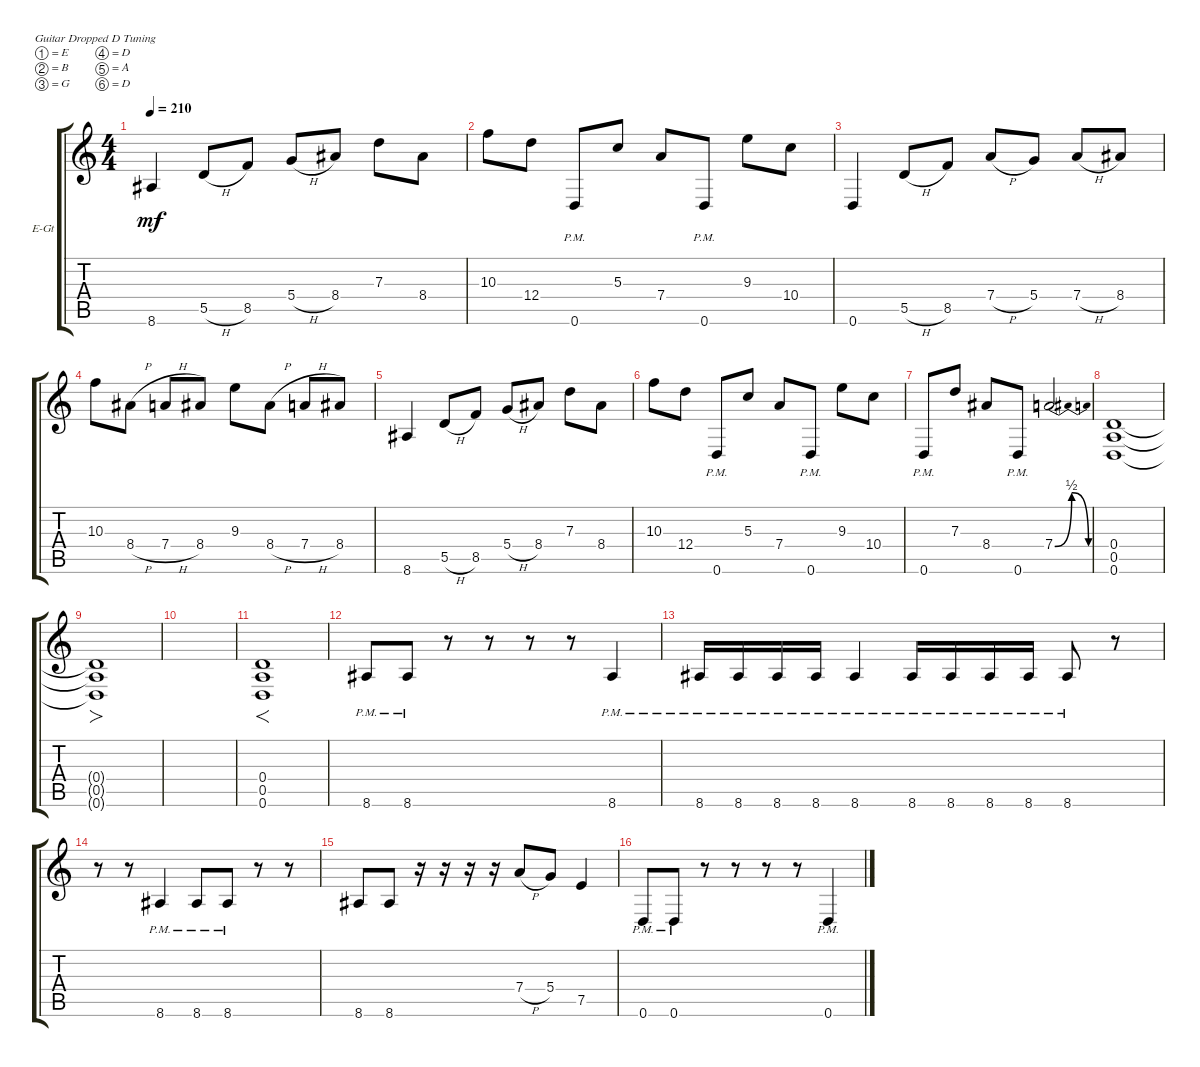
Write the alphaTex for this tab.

\defaultSystemsLayout 4
\bracketExtendMode groupsimilarinstruments
\firstSystemTrackNameOrientation horizontal
\otherSystemsTrackNameOrientation horizontal
\track ("Rhythm 2" "E-Gt") {instrument distortionguitar}
\staff {score tabs}
\tuning (E4 B3 G3 D3 A2 D2)
\ts (4 4)
\tempo 210
\clef g2
\ks c
8.6.4{dy mf} 5.5{h}.8 8.5.8 5.4{h}.8 8.4.8 7.3.8 8.4.8 |
10.3.8 12.4.8 0.6{pm}.8 5.3.8 7.4.8 0.6{pm}.8 9.3.8 10.4.8 |
0.6.4 5.5{h}.8 8.5.8 7.4{h}.8 5.4.8 7.4{h}.8 8.4.8 |
10.3.8 8.4{h}.8 7.4{h}.8 8.4.8 9.3.8 8.4{h}.8 7.4{h}.8 8.4.8 |
8.6.4 5.5{h}.8 8.5.8 5.4{h}.8 8.4.8 7.3.8 8.4.8 |
10.3.8 12.4.8 0.6{pm}.8 5.3.8 7.4.8 0.6{pm}.8 9.3.8 10.4.8 |
0.6{pm}.8 7.3.8 8.4.8 0.6{pm}.8 7.4{be (bendrelease 21.599999999999998 0 26.4 2 35.4 2 39.6 0)}.2 |
(0.6 0.5 0.4).1 |
(0.6{t} 0.5{t} 0.4{t}).1{fo} |
|
(0.6 0.5 0.4).1{f} |
8.6{pm}.8 8.6{pm}.8 r.8 r.8 r.8 r.8 8.6{pm}.4 |
8.6{pm}.16 8.6{pm}.16 8.6{pm}.16 8.6{pm}.16 8.6{pm}.4 8.6{pm}.16 8.6{pm}.16 8.6{pm}.16 8.6{pm}.16 8.6{pm}.8 r.8 |
r.8 r.8 8.6{pm}.4 8.6{pm}.8 8.6{pm}.8 r.8 r.8 |
8.6.8 8.6.8 r.16 r.16 r.16 r.16 7.4{h}.8 5.4.8 7.5.4 |
0.6{pm}.8 0.6{pm}.8 r.8 r.8 r.8 r.8 0.6{pm}.4
